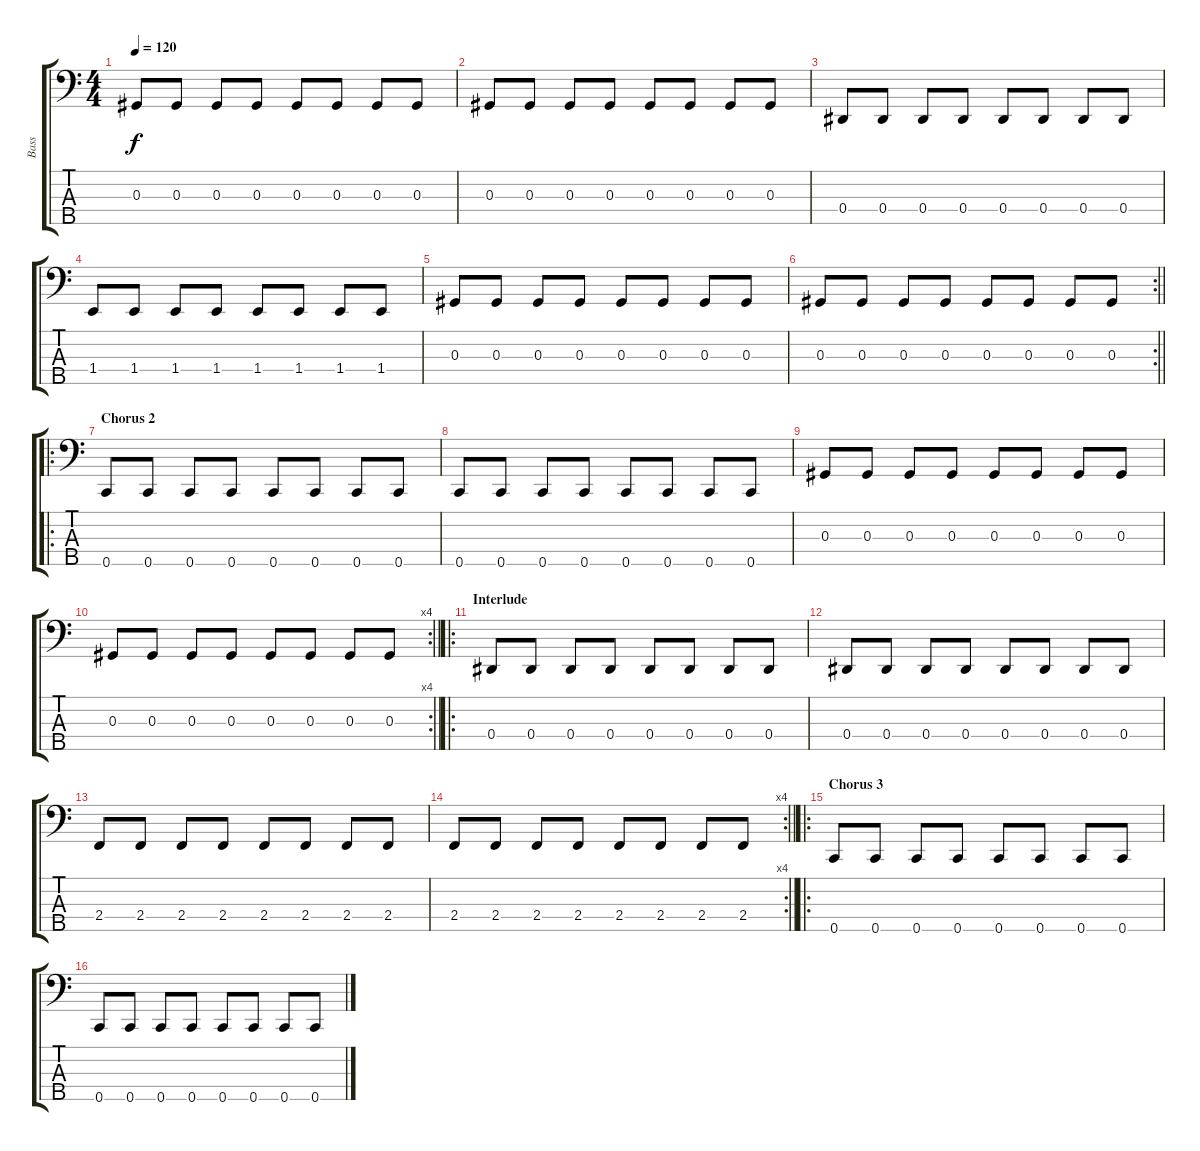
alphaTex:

\track ("Bass" "Bass") {instrument electricbassfinger}
\staff {score tabs}
\tuning (Gb2 Db2 Ab1 Eb1 C1) {hide}
\ts (4 4)
\tempo 120
\clef f4
\ks c
0.3.8{dy f} 0.3.8 0.3.8 0.3.8 0.3.8 0.3.8 0.3.8 0.3.8 |
0.3.8 0.3.8 0.3.8 0.3.8 0.3.8 0.3.8 0.3.8 0.3.8 |
0.4.8 0.4.8 0.4.8 0.4.8 0.4.8 0.4.8 0.4.8 0.4.8 |
1.4.8 1.4.8 1.4.8 1.4.8 1.4.8 1.4.8 1.4.8 1.4.8 |
0.3.8 0.3.8 0.3.8 0.3.8 0.3.8 0.3.8 0.3.8 0.3.8 |
\rc 2
\barLineRight lightlight
0.3.8 0.3.8 0.3.8 0.3.8 0.3.8 0.3.8 0.3.8 0.3.8 |
\ro
\section ("" "Chorus 2")
0.5.8 0.5.8 0.5.8 0.5.8 0.5.8 0.5.8 0.5.8 0.5.8 |
0.5.8 0.5.8 0.5.8 0.5.8 0.5.8 0.5.8 0.5.8 0.5.8 |
0.3.8 0.3.8 0.3.8 0.3.8 0.3.8 0.3.8 0.3.8 0.3.8 |
\rc 4
\barLineRight lightlight
0.3.8 0.3.8 0.3.8 0.3.8 0.3.8 0.3.8 0.3.8 0.3.8 |
\ro
\section ("" "Interlude")
0.4.8 0.4.8 0.4.8 0.4.8 0.4.8 0.4.8 0.4.8 0.4.8 |
0.4.8 0.4.8 0.4.8 0.4.8 0.4.8 0.4.8 0.4.8 0.4.8 |
2.4.8 2.4.8 2.4.8 2.4.8 2.4.8 2.4.8 2.4.8 2.4.8 |
\rc 4
\barLineRight lightlight
2.4.8 2.4.8 2.4.8 2.4.8 2.4.8 2.4.8 2.4.8 2.4.8 |
\ro
\section ("" "Chorus 3")
0.5.8 0.5.8 0.5.8 0.5.8 0.5.8 0.5.8 0.5.8 0.5.8 |
0.5.8 0.5.8 0.5.8 0.5.8 0.5.8 0.5.8 0.5.8 0.5.8
